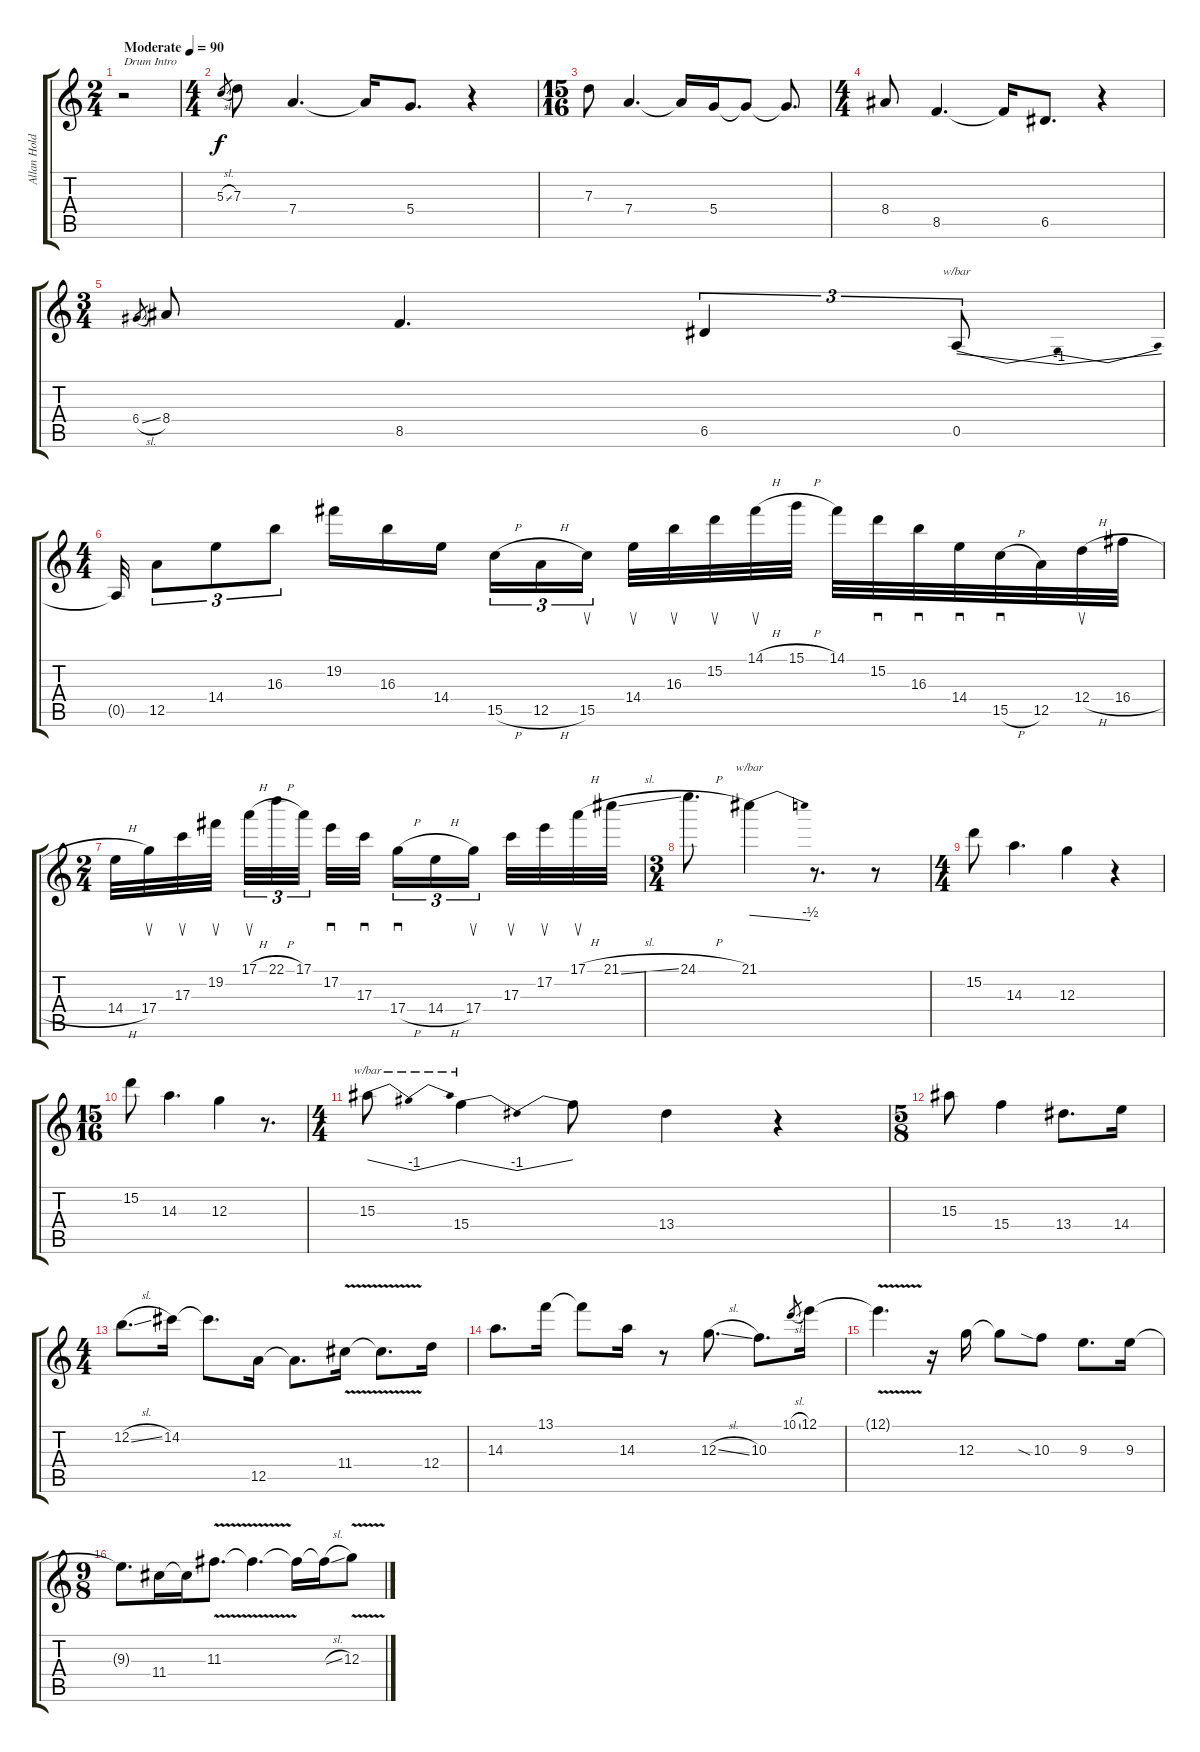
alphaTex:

\track ("Allan Holdsworth" "Allan Hold") {instrument overdrivenguitar}
\staff {score tabs}
\tuning (E4 B3 G3 D3 A2 E2) {hide}
\ts (2 4)
\tempo (90 "Moderate")
\clef g2
\ks c
r.2{txt "Drum Intro" dy f instrument overdrivenguitar} |
\ts (4 4)
5.3{sl}.8{gr} 7.3.8 7.4.4{d} 7.4{t}.16 5.4.8{d} r.4 |
\ts (15 16)
7.3.8 7.4.4{d} 7.4{t}.16 5.4.16 5.4{t}.8 5.4{t}.8{d} |
\ts (4 4)
8.4.8 8.5.4{d} 8.5{t}.16 6.5.8{d} r.4 |
\ts (3 4)
6.4{sl}.8{gr} 8.4.8 8.5.4{d} 6.5.4{tu (3 2)} 0.5.8{tu (3 2) tbe (dip default 0 0 30 -4 60 0)} |
\ts (4 4)
0.5{t}.32 12.5.8{tu (3 2)} 14.4.8{tu (3 2)} 16.3.8{tu (3 2)} 19.2.16 16.3.16 14.4.16{beam splitsecondary} 15.5{h}.16{tu (3 2)} 12.5{h}.16{tu (3 2)} 15.5.16{su tu (3 2) beam splitsecondary} 14.4.32{su} 16.3.32{su} 15.2.32{su} 14.1{h}.32{su} 15.1{h}.32 14.1.32 15.2.32{sd} 16.3.32{sd} 14.4.32{sd} 15.5{h}.32{sd} 12.5.32 12.4{h}.32{su} 16.4{h}.32 |
\ts (2 4)
14.4{h}.32 17.4.32{su} 17.3.32{su} 19.2.32{su beam splitsecondary} 17.1{h}.32{su tu (3 2)} 22.1{h}.32{tu (3 2)} 17.1.32{tu (3 2) beam splitsecondary} 17.2.32{sd} 17.3.32{sd} 17.4{h}.16{sd tu (3 2)} 14.4{h}.16{tu (3 2)} 17.4.16{su tu (3 2) beam splitsecondary} 17.3.32{su} 17.2.32{su} 17.1{h}.32{su} 21.1{sl}.32 |
\ts (3 4)
24.1{h}.8{d} 21.1.4{tbe (dive default 0 0 60 -2)} r.8{d} r.8 |
\ts (4 4)
15.2.8 14.3.4{d} 12.3.4 r.4 |
\ts (15 16)
15.2.8 14.3.4{d} 12.3.4 r.8{d} |
\ts (4 4)
15.3.8{tbe (dip default 0 0 30 -4 60 0)} 15.4.4{tbe (dip default 0 0 30 -4 60 0)} 15.4{t}.8 13.4.4 r.4 |
\ts (5 8)
15.3.8 15.4.4 13.4.8{d} 14.4.16 |
\ts (4 4)
12.2{sl}.8{d} 14.2.16 14.2{t}.8{d} 12.5.16 12.5{t}.8{d} 11.4{v}.16 11.4{t}.8{d} 12.4.16 |
14.3.8{d} 13.1.16 13.1{t}.8 14.3.16 r.8 12.3{sl}.8{d} 10.3.8{d} 10.1{sl}.8{gr} 12.1.16 |
12.1{v t}.4{d} r.16 12.3.16 12.3{t}.8 10.3{sia}.8 9.3.8{d} 9.3.16 |
\ts (9 8)
9.3{t}.8{d} 11.4.16 11.4{t}.16 11.3{v}.8{d} 11.3{t}.4{d} 11.3{t}.16 11.3{sl t}.16 12.3{v}.8
